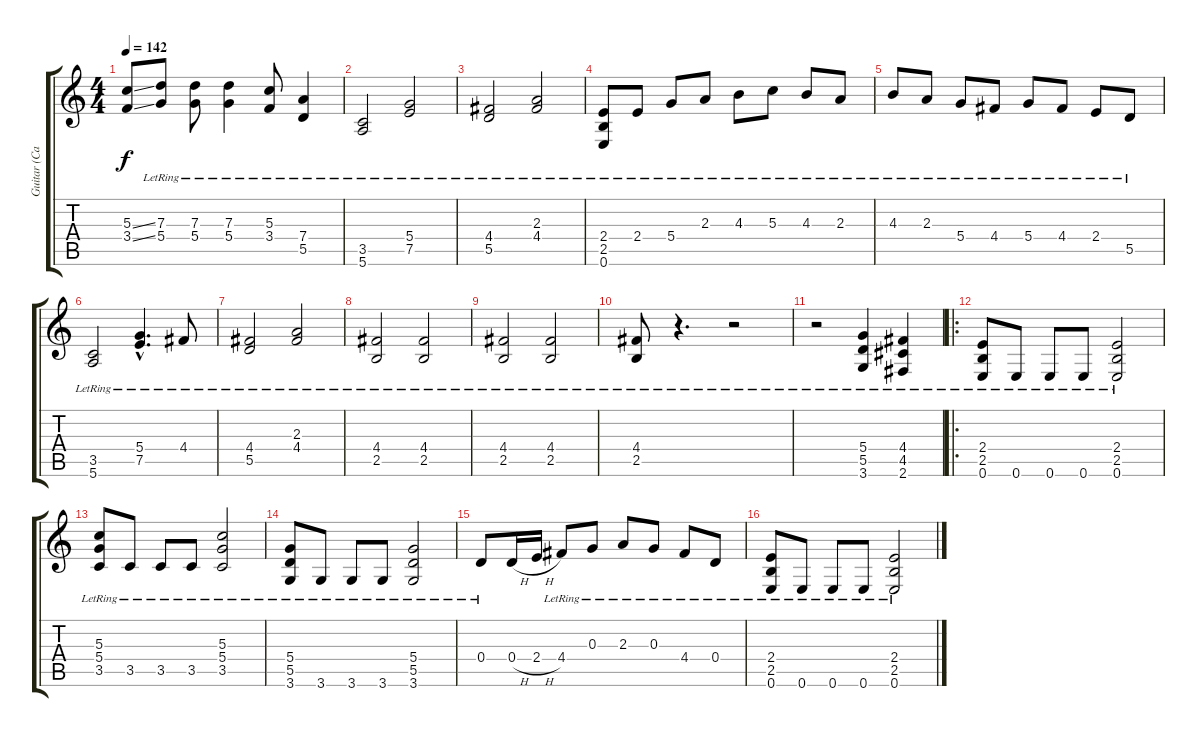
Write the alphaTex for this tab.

\track ("Guitar (Carry)" "Guitar (Ca") {instrument acousticguitarsteel}
\staff {score tabs}
\tuning (E4 B3 G3 D3 A2 E2) {hide}
\ts (4 4)
\tempo 142
\clef g2
\ks c
(5.3{ss} 3.4{ss}).8{dy f} (7.3 5.4{lr}).8 (7.3 5.4{lr}).8 (7.3 5.4{lr}).4 (5.3 3.4{lr}).8 (7.4 5.5{lr}).4 |
(3.5{lr} 5.6{lr}).2 (5.4{lr} 7.5{lr}).2 |
(4.4{lr} 5.5{lr}).2 (2.3{lr} 4.4{lr}).2 |
(2.4{lr} 2.5{lr} 0.6{lr}).8 2.4{lr}.8 5.4{lr}.8 2.3{lr}.8 4.3{lr}.8 5.3{lr}.8 4.3{lr}.8 2.3{lr}.8 |
4.3{lr}.8 2.3{lr}.8 5.4{lr}.8 4.4{lr}.8 5.4{lr}.8 4.4{lr}.8 2.4{lr}.8 5.5{lr}.8 |
(3.5{lr} 5.6{lr}).2 (5.4{hac lr} 7.5{hac lr}).4{d} 4.4{lr}.8 |
(4.4{lr} 5.5{lr}).2 (2.3{lr} 4.4{lr}).2 |
(4.4{lr} 2.5{lr}).2 (4.4{lr} 2.5{lr}).2 |
(4.4{lr} 2.5{lr}).2 (4.4{lr} 2.5{lr}).2 |
(4.4{lr} 2.5{lr}).8 r.4{d} r.2 |
r.2 (5.4{lr} 5.5{lr} 3.6{lr}).4 (4.4{lr} 4.5{lr} 2.6{lr}).4 |
\ro
(2.4{lr} 2.5{lr} 0.6{lr}).8 0.6{lr}.8 0.6{lr}.8 0.6{lr}.8 (2.4{lr} 2.5{lr} 0.6{lr}).2 |
(5.3{lr} 5.4{lr} 3.5{lr}).8 3.5{lr}.8 3.5{lr}.8 3.5{lr}.8 (5.3{lr} 5.4{lr} 3.5{lr}).2 |
(5.4{lr} 5.5{lr} 3.6{lr}).8 3.6{lr}.8 3.6{lr}.8 3.6{lr}.8 (5.4{lr} 5.5{lr} 3.6{lr}).2 |
0.4{lr}.8 0.4{h}.16 2.4{h}.16 4.4{lr}.8 0.3{lr}.8 2.3{lr}.8 0.3{lr}.8 4.4{lr}.8 0.4{lr}.8 |
(2.4{lr} 2.5{lr} 0.6{lr}).8 0.6{lr}.8 0.6{lr}.8 0.6{lr}.8 (2.4{lr} 2.5{lr} 0.6{lr}).2
